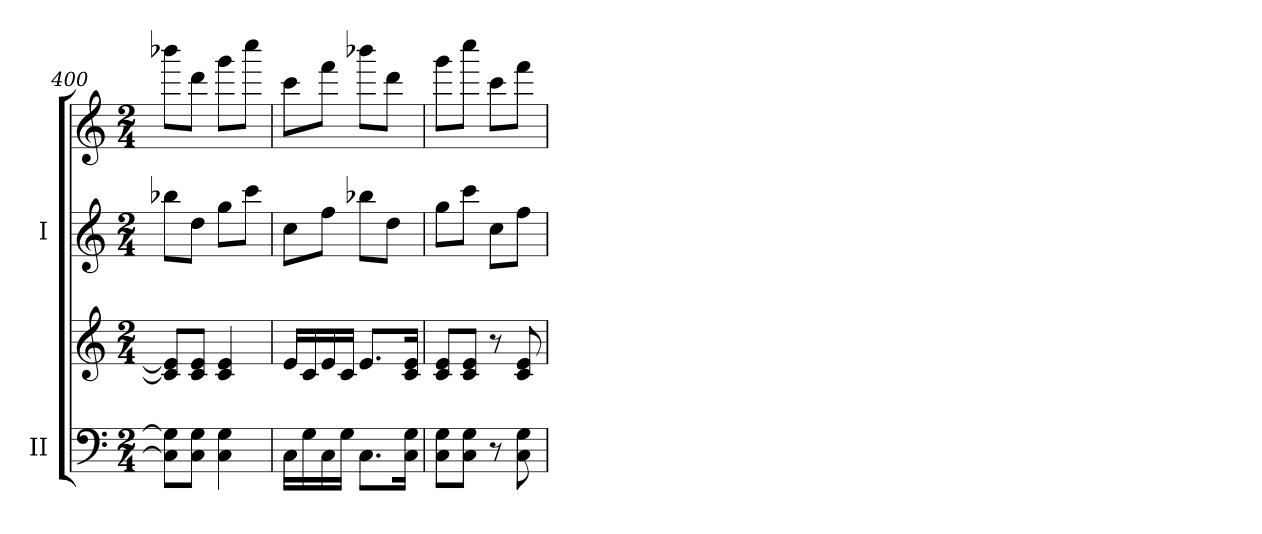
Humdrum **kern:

**kern	**kern	**kern	**kern
*part2	*part2	*part1	*part1
*staff4	*staff3	*staff2	*staff1
*I"II	*	*I"I	*
*I'II	*	*I'I	*
*clefF4	*clefG2	*clefG2	*clefG2
*k[]	*k[]	*k[]	*k[]
*a:	*a:	*a:	*a:
*M2/4	*M2/4	*M2/4	*M2/4
=400	=400	=400	=400
8C\] 8G\]L	8c/] 8e/]L	8bb-X\L	8bbb-X\L
8C\ 8G\J	8c/ 8e/J	8dd\J	8ddd\J
4C\ 4G\	4c/ 4e/	8gg\L	8ggg\L
.	.	8ccc\J	8cccc\J
=401	=401	=401	=401
16C\LL	16e/LL	8cc\L	8ccc\L
16G\	16c/	.	.
16C\	16e/	8ff\J	8fff\J
16G\JJ	16c/JJ	.	.
8.C\L	8.e/L	8bb-X\L	8bbb-X\L
.	.	8dd\J	8ddd\J
16C\ 16G\Jk	16c/ 16e/Jk	.	.
!!LO:LB:g=z
=402	=402	=402	=402
8C\ 8G\L	8c/ 8e/L	8gg\L	8ggg\L
8C\ 8G\J	8c/ 8e/J	8ccc\J	8cccc\J
8r	8r	8cc\L	8ccc\L
8C\ 8G\	8c/ 8e/	8ff\J	8fff\J
=	=	=	=
*-	*-	*-	*-
